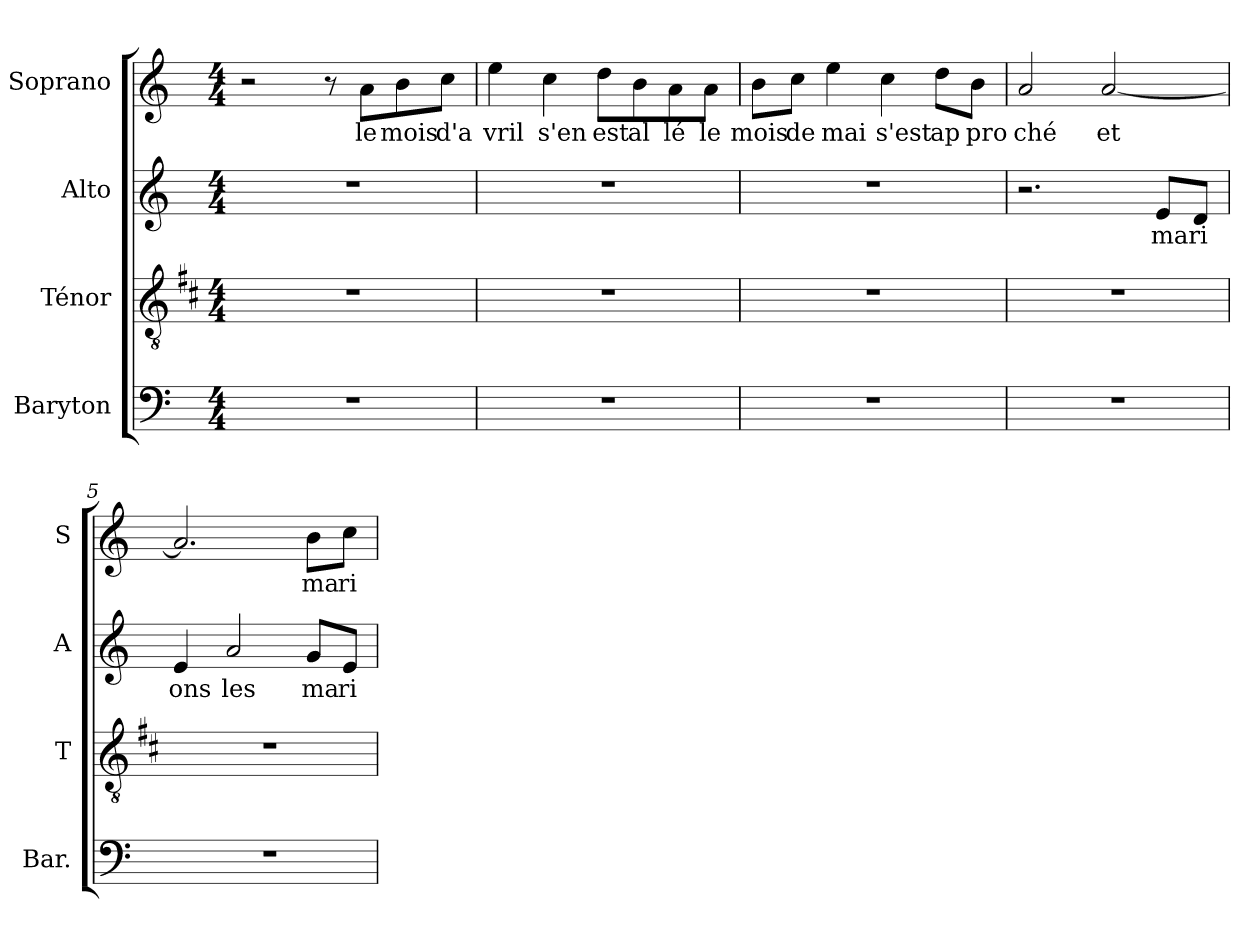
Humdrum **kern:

**kern	**kern	**kern	**text	**kern	**text
*part4	*part3	*part2	*part2	*part1	*part1
*staff4	*staff3	*staff2	*staff2	*staff1	*staff1
*I"Baryton	*I"Ténor	*I"Alto	*	*I"Soprano	*
*I'Bar.	*I'T	*I'A	*	*I'S	*
*clefF4	*clefGv2	*clefG2	*	*clefG2	*
*	*ITrd1c2	*	*	*	*
*k[]	*k[]	*k[]	*	*k[]	*
*C:	*C:	*C:	*	*C:	*
*M4/4	*M4/4	*M4/4	*	*M4/4	*
=1	=1	=1	=1	=1	=1
1r	1r	1r	.	2r	.
.	.	.	.	8r	.
!	!	!	!	!	!LO:LY:b
.	.	.	.	8a\L	le
!	!	!	!	!	!LO:LY:b
.	.	.	.	8b\	mois
!	!	!	!	!	!LO:LY:b
.	.	.	.	8cc\J	d'a
=2	=2	=2	=2	=2	=2
!	!	!	!	!	!LO:LY:b
1r	1r	1r	.	4ee\	vril
!	!	!	!	!	!LO:LY:b
.	.	.	.	4cc\	s'en
!	!	!	!	!	!LO:LY:b
.	.	.	.	8dd\L	est
!	!	!	!	!	!LO:LY:b
.	.	.	.	8b\	al
!	!	!	!	!	!LO:LY:b
.	.	.	.	8a\	lé
!	!	!	!	!	!LO:LY:b
.	.	.	.	8a\J	le
=3	=3	=3	=3	=3	=3
!	!	!	!	!	!LO:LY:b
1r	1r	1r	.	8b\L	mois
!	!	!	!	!	!LO:LY:b
.	.	.	.	8cc\J	de
!	!	!	!	!	!LO:LY:b
.	.	.	.	4ee\	mai
!	!	!	!	!	!LO:LY:b
.	.	.	.	4cc\	s'est
!	!	!	!	!	!LO:LY:b
.	.	.	.	8dd\L	ap
!	!	!	!	!	!LO:LY:b
.	.	.	.	8b\J	pro
!!LO:LB:g=z
=4	=4	=4	=4	=4	=4
!	!	!	!	!	!LO:LY:b
1r	1r	2.r	.	2a/	ché
!	!	!	!	!	!LO:LY:b
.	.	.	.	[2a/	et
!	!	!	!LO:LY:b	!	!
.	.	8e/L	ma	.	.
!	!	!	!LO:LY:b	!	!
.	.	8d/J	ri	.	.
=5	=5	=5	=5	=5	=5
!	!	!	!LO:LY:b	!	!
1r	1r	4e/	ons	2.a/]	.
!	!	!	!LO:LY:b	!	!
.	.	2a/	les	.	.
!	!	!	!LO:LY:b	!	!
!	!	!	!	!	!LO:LY:b
.	.	8g/L	ma	8b\L	ma
!	!	!	!LO:LY:b	!	!
!	!	!	!	!	!LO:LY:b
.	.	8e/J	ri	8cc\J	ri
=	=	=	=	=	=
*-	*-	*-	*-	*-	*-
